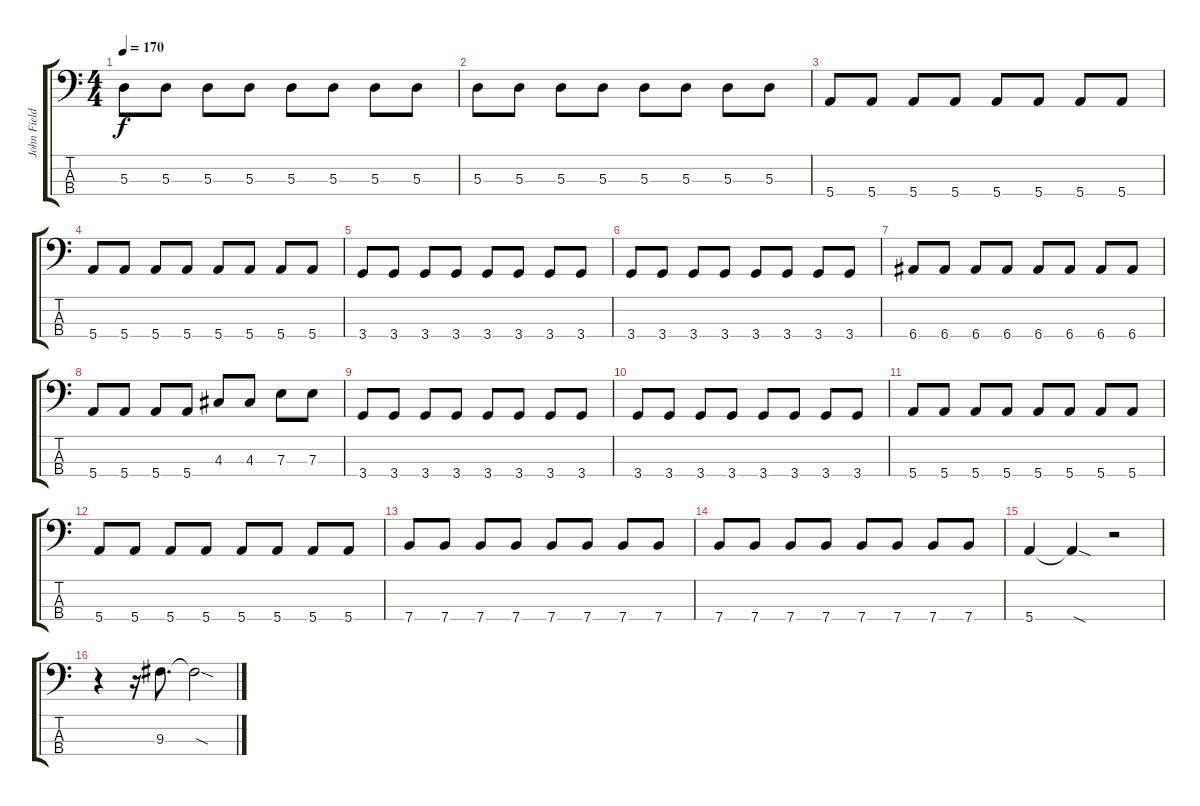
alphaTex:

\track ("John Fields" "John Field") {instrument electricbasspick}
\staff {score tabs}
\tuning (G2 D2 A1 E1) {hide}
\ts (4 4)
\tempo 170
\clef f4
\ks c
5.3.8{dy f} 5.3.8 5.3.8 5.3.8 5.3.8 5.3.8 5.3.8 5.3.8 |
5.3.8 5.3.8 5.3.8 5.3.8 5.3.8 5.3.8 5.3.8 5.3.8 |
5.4.8 5.4.8 5.4.8 5.4.8 5.4.8 5.4.8 5.4.8 5.4.8 |
5.4.8 5.4.8 5.4.8 5.4.8 5.4.8 5.4.8 5.4.8 5.4.8 |
3.4.8 3.4.8 3.4.8 3.4.8 3.4.8 3.4.8 3.4.8 3.4.8 |
3.4.8 3.4.8 3.4.8 3.4.8 3.4.8 3.4.8 3.4.8 3.4.8 |
6.4.8 6.4.8 6.4.8 6.4.8 6.4.8 6.4.8 6.4.8 6.4.8 |
5.4.8 5.4.8 5.4.8 5.4.8 4.3.8 4.3.8 7.3.8 7.3.8 |
3.4.8 3.4.8 3.4.8 3.4.8 3.4.8 3.4.8 3.4.8 3.4.8 |
3.4.8 3.4.8 3.4.8 3.4.8 3.4.8 3.4.8 3.4.8 3.4.8 |
5.4.8 5.4.8 5.4.8 5.4.8 5.4.8 5.4.8 5.4.8 5.4.8 |
5.4.8 5.4.8 5.4.8 5.4.8 5.4.8 5.4.8 5.4.8 5.4.8 |
7.4.8 7.4.8 7.4.8 7.4.8 7.4.8 7.4.8 7.4.8 7.4.8 |
7.4.8 7.4.8 7.4.8 7.4.8 7.4.8 7.4.8 7.4.8 7.4.8 |
5.4.4 5.4{sod t}.4 r.2 |
r.4 r.16 9.3.8{d} 9.3{sod t}.2
